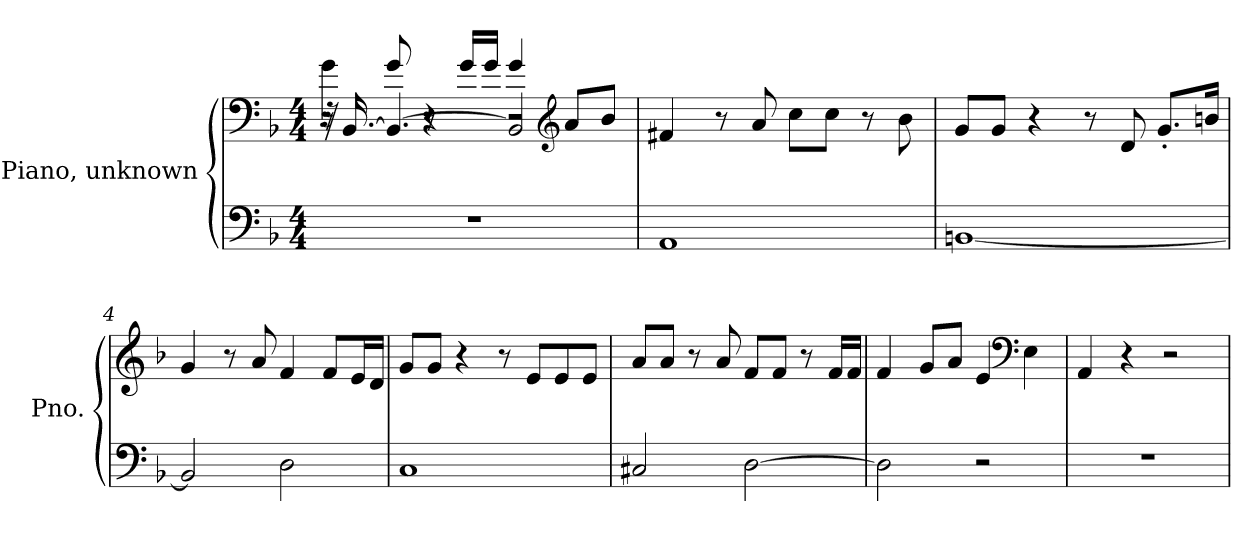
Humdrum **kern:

**kern	**kern
*part1	*part1
*staff2	*staff1
*I"Piano, unknown	*
*I'Pno.	*
*clefF4	*clefF4
*k[b-]	*k[b-]
*M4/4	*M4/4
*MM120	*MM120
=1	=1
*	*^
*	*	*^
1r	8r	4g'\	32r
.	.	.	[16.BB-/
.	8g/	.	4.BB-/_
.	8r	4r	.
.	16g/LL	.	.
.	16g/JJ	.	.
.	4g/	2r	2BB-/]
*	*clefG2	*	*
.	8a/L	.	.
.	8b-/J	.	.
*	*v	*v	*v
=2	=2
1AA	4f#X/
.	8r
.	8a/
.	8cc\L
.	8cc\J
.	8r
.	8b-\
=3	=3
[1BBn	8g/L
.	8g/J
.	4r
.	8r
.	8d/
.	8.g'/L
.	16bn/Jk
=4	=4
2BB/]	4g/
.	8r
.	8a/
2D\	4f/
.	8f/L
.	16e/L
.	16d/JJ
!!LO:LB:g=z
=5	=5
1C	8g/L
.	8g/J
.	4r
.	8r
.	8e/L
.	8e/
.	8e/J
=6	=6
2C#X/	8a/L
.	8a/J
.	8r
.	8a/
[2D\	8f/L
.	8f/J
.	8r
.	16f/LL
.	16f/JJ
=7	=7
2D\]	4f/
.	8g/L
.	8a/J
2r	4e/
*	*clefF4
.	4E\
=8	=8
1r	4AA/
.	4r
.	2r
=	=
*-	*-
